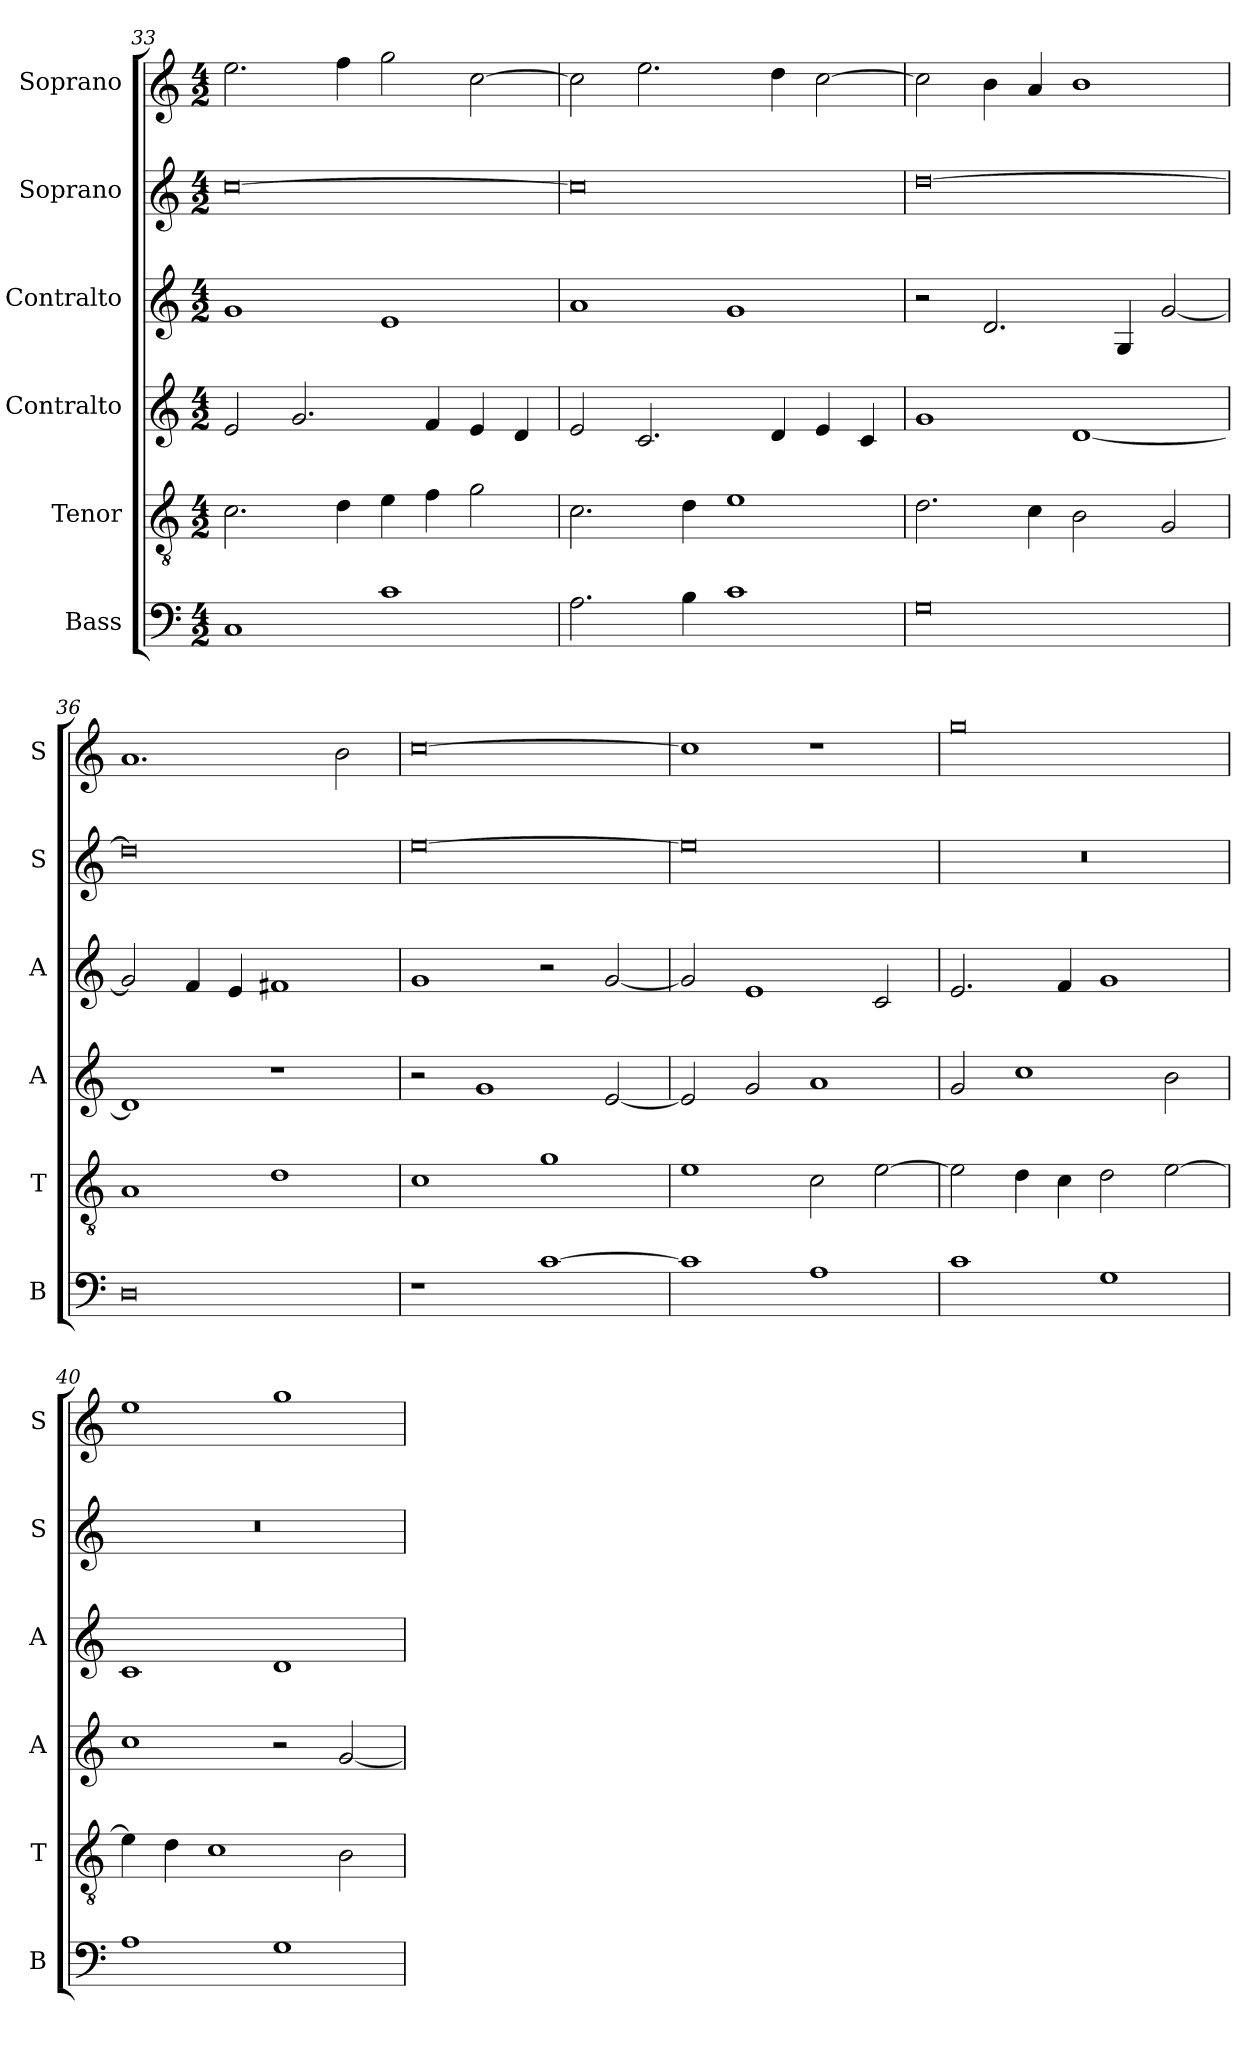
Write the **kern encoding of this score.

**kern	**kern	**kern	**kern	**kern	**kern
*part6	*part5	*part4	*part3	*part2	*part1
*staff6	*staff5	*staff4	*staff3	*staff2	*staff1
*I"Bass	*I"Tenor	*I"Contralto	*I"Contralto	*I"Soprano	*I"Soprano
*I'B	*I'T	*I'A	*I'A	*I'S	*I'S
*clefF4	*clefGv2	*clefG2	*clefG2	*clefG2	*clefG2
*k[]	*k[]	*k[]	*k[]	*k[]	*k[]
*C:ion	*C:ion	*C:ion	*C:ion	*C:ion	*C:ion
*M4/2	*M4/2	*M4/2	*M4/2	*M4/2	*M4/2
=33	=33	=33	=33	=33	=33
1C	2.c	2e	1g	[0cc	2.ee
.	.	2.g	.	.	.
.	4d	.	.	.	4ff
1c	4e	.	1e	.	2gg
.	4f	4f	.	.	.
.	2g	4e	.	.	[2cc
.	.	4d	.	.	.
=34	=34	=34	=34	=34	=34
2.A	2.c	2e	1a	0cc]	2cc]
.	.	2.c	.	.	2.ee
4B	4d	.	.	.	.
1c	1e	.	1g	.	.
.	.	4d	.	.	4dd
.	.	4e	.	.	[2cc
.	.	4c	.	.	.
=35	=35	=35	=35	=35	=35
0G	2.d	1g	2r	[0dd	2cc]
.	.	.	2.d	.	4b
.	4c	.	.	.	4a
.	2B	[1d	.	.	1b
.	.	.	4G	.	.
.	2G	.	[2g	.	.
=36	=36	=36	=36	=36	=36
0D	1A	1d]	2g]	0dd]	1.a
.	.	.	4f	.	.
.	.	.	4e	.	.
.	1d	1r	1f#X	.	.
.	.	.	.	.	2b
=37	=37	=37	=37	=37	=37
1r	1c	2r	1g	[0ee	[0cc
.	.	1g	.	.	.
[1c	1g	.	2r	.	.
.	.	[2e	[2g	.	.
=38	=38	=38	=38	=38	=38
1c]	1e	2e]	2g]	0ee]	1cc]
.	.	2g	1e	.	.
1A	2c	1a	.	.	1r
.	[2e	.	2c	.	.
=39	=39	=39	=39	=39	=39
1c	2e]	2g	2.e	0r	0gg
.	4d	1cc	.	.	.
.	4c	.	4f	.	.
1G	2d	.	1g	.	.
.	[2e	2b	.	.	.
=40	=40	=40	=40	=40	=40
1A	4e]	1cc	1c	0r	1ee
.	4d	.	.	.	.
.	1c	.	.	.	.
1G	.	2r	1d	.	1gg
.	2B	[2g	.	.	.
=	=	=	=	=	=
*-	*-	*-	*-	*-	*-
